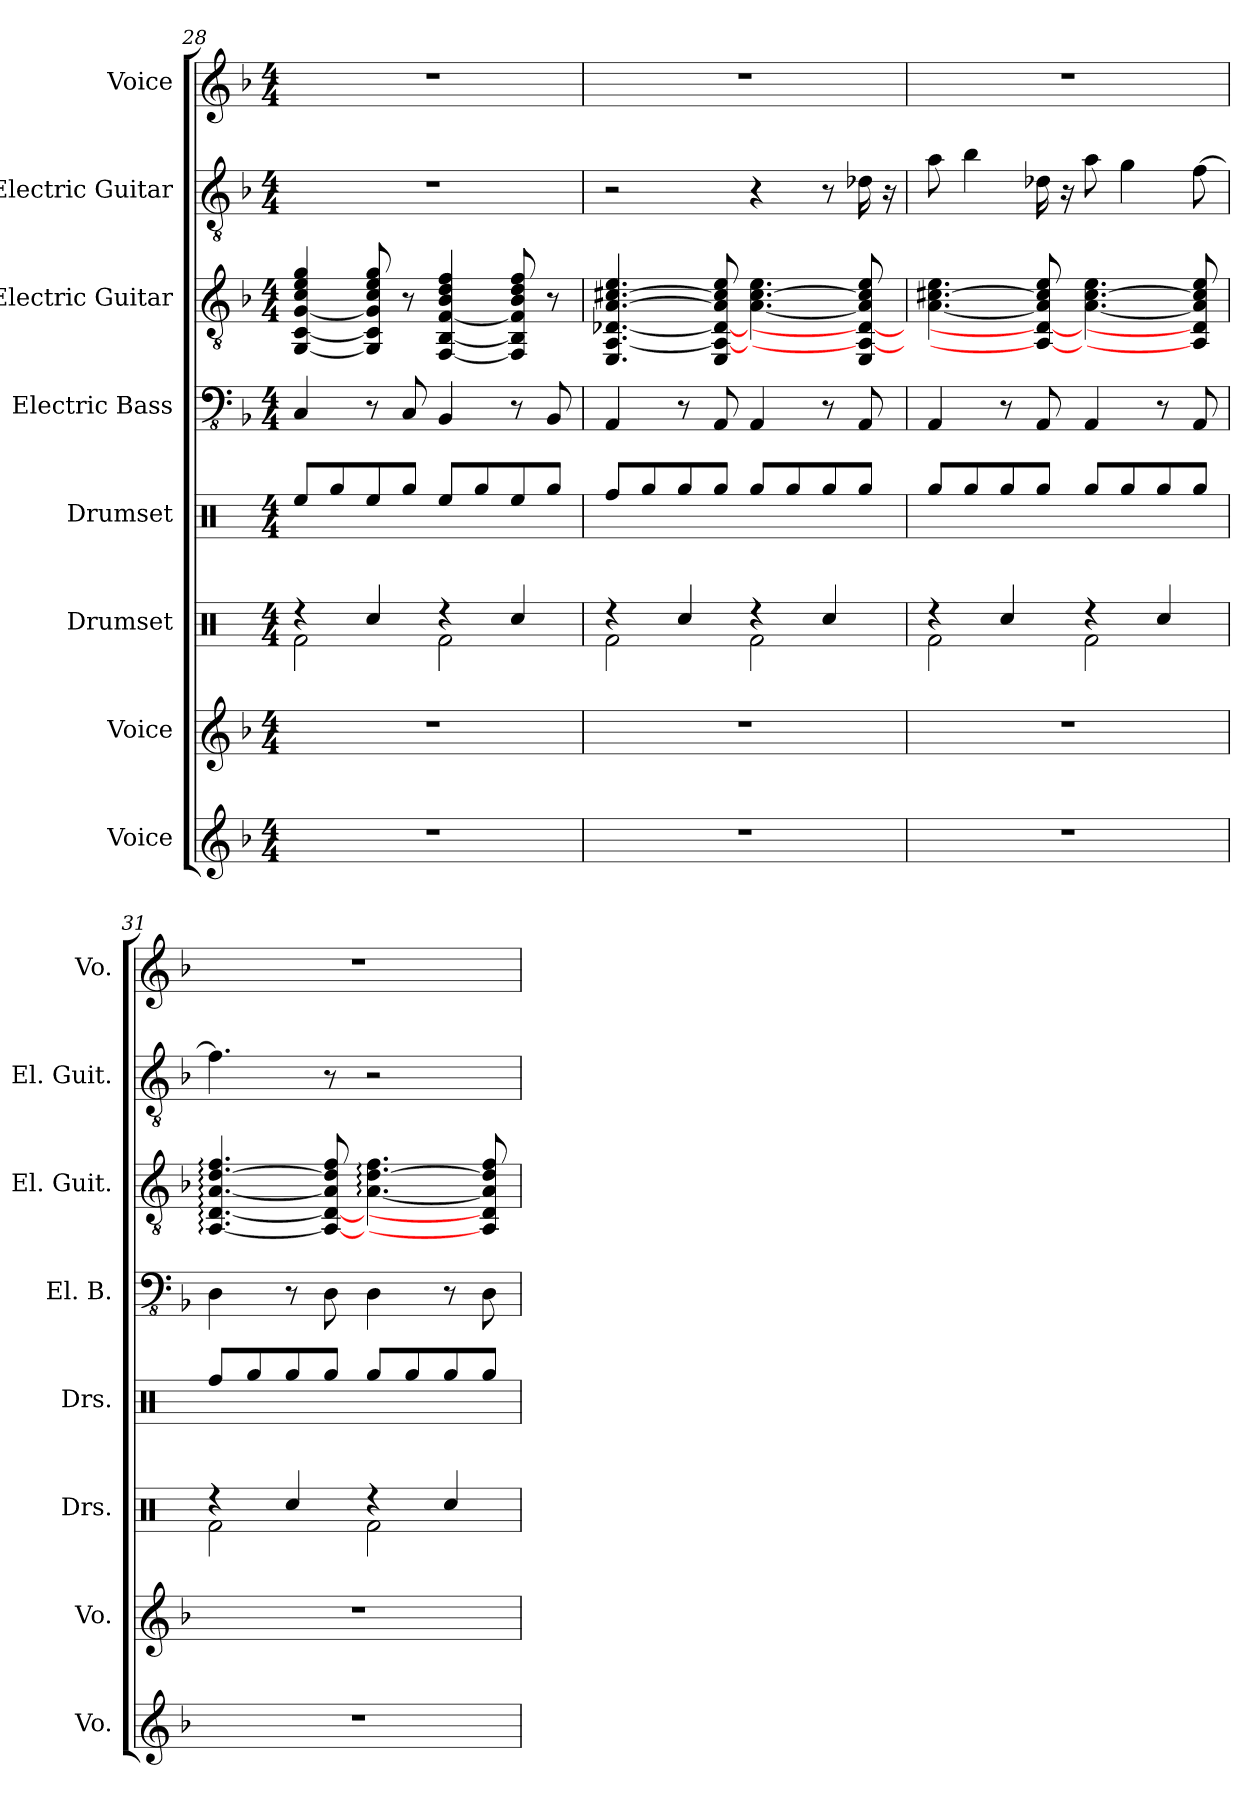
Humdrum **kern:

**kern	**kern	**kern	**kern	**kern	**kern	**kern	**kern
*part8	*part7	*part6	*part5	*part4	*part3	*part2	*part1
*staff8	*staff7	*staff6	*staff5	*staff4	*staff3	*staff2	*staff1
*I"Voice	*I"Voice	*I"Drumset	*I"Drumset	*I"Electric Bass	*I"Electric Guitar	*I"Electric Guitar	*I"Voice
*I'Vo.	*I'Vo.	*I'Drs.	*I'Drs.	*I'El. B.	*I'El. Guit.	*I'El. Guit.	*I'Vo.
!!LO:PB:g=z
*clefG2	*clefG2	*clefX	*clefX	*clefFv4	*clefGv2	*clefGv2	*clefG2
*k[b-]	*k[b-]	*k[]	*k[]	*k[b-]	*k[b-]	*k[b-]	*k[b-]
*M4/4	*M4/4	*M4/4	*M4/4	*M4/4	*M4/4	*M4/4	*M4/4
=28	=28	=28	=28	=28	=28	=28	=28
*	*	*^	*	*	*	*	*
1r	1r	4r	2Rf\	8Ree/L	4CC/	[4GG/ [4C/ [4G/ 4c/ 4e/ 4g/	1r	1r
.	.	.	.	8Rgg/	.	.	.	.
.	.	4Rcc/	.	8Ree/	8r	8GG/] 8C/] 8G/] 8c/ 8e/ 8g/	.	.
.	.	.	.	8Rgg/J	8CC/	8r	.	.
.	.	4r	2Rf\	8Ree/L	4BBB-/	[4FF/ [4BB-/ [4F/ 4B-/ 4d/ 4f/	.	.
.	.	.	.	8Rgg/	.	.	.	.
.	.	4Rcc/	.	8Ree/	8r	8FF/] 8BB-/] 8F/] 8B-/ 8d/ 8f/	.	.
.	.	.	.	8Rgg/J	8BBB-/	8r	.	.
=29	=29	=29	=29	=29	=29	=29	=29	=29
1r	1r	4r	2Rf\	8Rff/L	4AAA/	4.EE/ [4.AA/ [4.D-X/ [4.A/ [4.c#X/ 4.e/	2r	1r
.	.	.	.	8Rgg/	.	.	.	.
.	.	4Rcc/	.	8Rgg/	8r	.	.	.
.	.	.	.	8Rgg/J	8AAA/	8EE/ 8AA/_ 8D-/_ 8A/] 8c#/] 8e/	.	.
.	.	4r	2Rf\	8Rgg/L	4AAA/	[4.A\ [4.c#\ 4.e\	4r	.
.	.	.	.	8Rgg/	.	.	.	.
.	.	4Rcc/	.	8Rgg/	8r	.	8r	.
.	.	.	.	8Rgg/J	8AAA/	8EE/ 8AA/_ 8D-/_ 8A/] 8c#/] 8e/	16d-X\	.
.	.	.	.	.	.	.	16r	.
=30	=30	=30	=30	=30	=30	=30	=30	=30
1r	1r	4r	2Rf\	8Rgg/L	4AAA/	[4.A\ [4.c#X\ 4.e\	8a\	1r
.	.	.	.	8Rgg/	.	.	4b-\	.
.	.	4Rcc/	.	8Rgg/	8r	.	.	.
.	.	.	.	8Rgg/J	8AAA/	8AA/_ 8D-/_ 8A/] 8c#/] 8e/	16d-X\	.
.	.	.	.	.	.	.	16r	.
.	.	4r	2Rf\	8Rgg/L	4AAA/	[4.A\ [4.c#\ 4.e\	8a\	.
.	.	.	.	8Rgg/	.	.	4g\	.
.	.	4Rcc/	.	8Rgg/	8r	.	.	.
.	.	.	.	8Rgg/J	8AAA/	8AA/] 8D-/] 8A/] 8c#/] 8e/	[8f\	.
=31	=31	=31	=31	=31	=31	=31	=31	=31
1r	1r	4r	2Rf\	8Rff/L	4DD\	[4.AA/: [4.D/: [4.A/: [4.d/: 4.f/:	4.f\]	1r
.	.	.	.	8Rgg/	.	.	.	.
.	.	4Rcc/	.	8Rgg/	8r	.	.	.
.	.	.	.	8Rgg/J	8DD\	8AA/_ 8D/_ 8A/] 8d/] 8f/	8r	.
.	.	4r	2Rf\	8Rgg/L	4DD\	[4.A\: [4.d\: 4.f\:	2r	.
.	.	.	.	8Rgg/	.	.	.	.
.	.	4Rcc/	.	8Rgg/	8r	.	.	.
.	.	.	.	8Rgg/J	8DD\	8AA/] 8D/] 8A/] 8d/] 8f/	.	.
*	*	*v	*v	*	*	*	*	*
=	=	=	=	=	=	=	=
*-	*-	*-	*-	*-	*-	*-	*-
